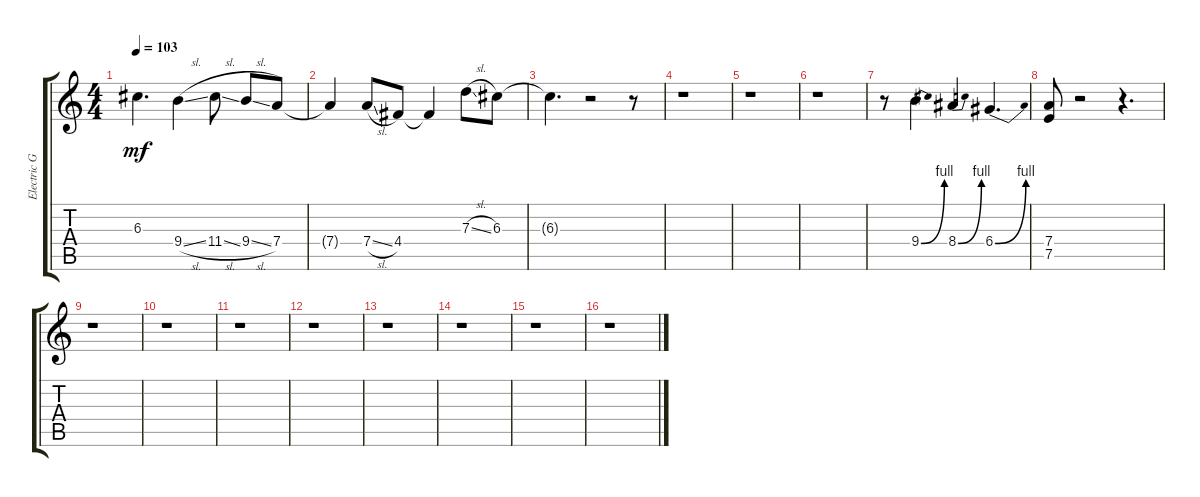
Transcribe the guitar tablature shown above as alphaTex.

\track ("Electric Guitar-2" "Electric G") {instrument overdrivenguitar}
\staff {score tabs}
\tuning (E4 B3 G3 D3 A2 E2) {hide}
\ts (4 4)
\tempo 103
\clef g2
\ks c
6.3{t}.4{d dy mf} 9.4{sl}.4 11.4{sl}.8 9.4{sl}.8 7.4.8 |
7.4{t}.4 7.4{sl}.8 4.4.8 4.4{t}.4 7.3{sl}.8 6.3.8 |
6.3{t}.4{d} r.2 r.8 |
r.1 |
r.1 |
r.1 |
r.8 9.4{be (bend 0 0 60 4)}.4 8.4{be (bend 0 0 60 4)}.4 6.4{be (bend 0 0 60 4)}.4{d} |
(7.4 7.5).8 r.2 r.4{d} |
r.1 |
r.1 |
r.1 |
r.1 |
r.1 |
r.1 |
r.1 |
r.1
